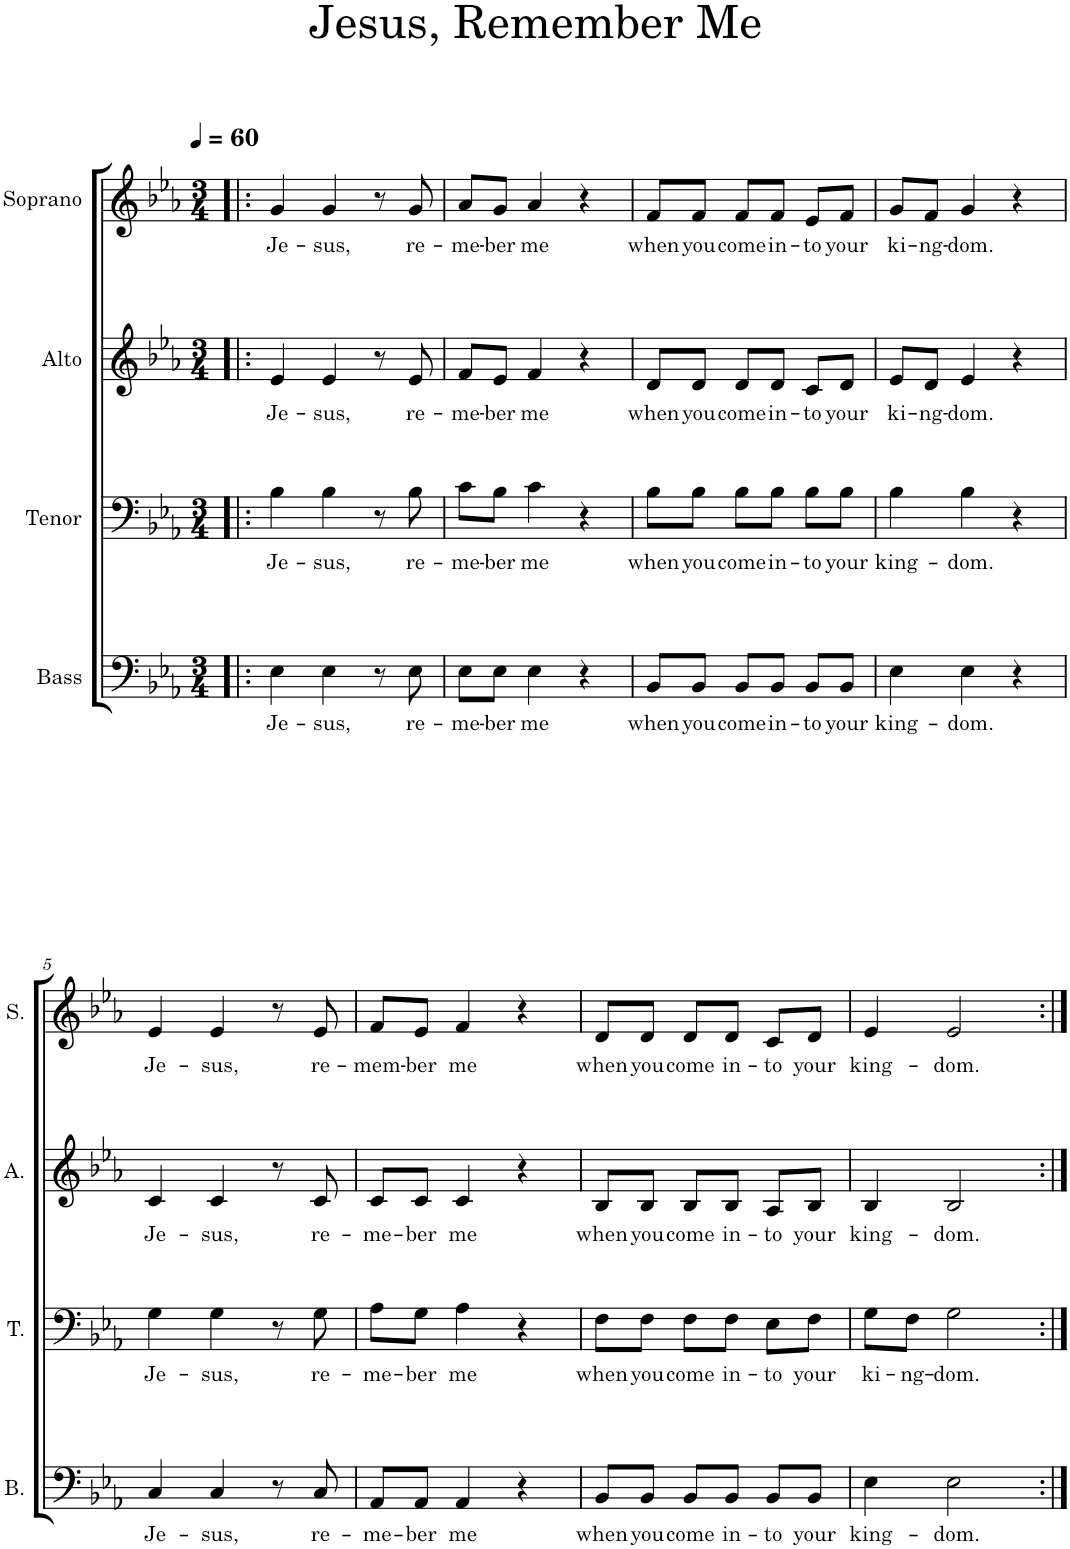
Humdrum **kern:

**kern	**text	**kern	**text	**kern	**text	**kern	**text
*part4	*part4	*part3	*part3	*part2	*part2	*part1	*part1
*staff4	*staff4	*staff3	*staff3	*staff2	*staff2	*staff1	*staff1
*I"Bass	*	*I"Tenor	*	*I"Alto	*	*I"Soprano	*
*I'B.	*	*I'T.	*	*I'A.	*	*I'S.	*
*clefF4	*	*clefF4	*	*clefG2	*	*clefG2	*
*k[b-e-a-]	*	*k[b-e-a-]	*	*k[b-e-a-]	*	*k[b-e-a-]	*
*M3/4	*	*M3/4	*	*M3/4	*	*M3/4	*
*MM60	*	*MM60	*	*MM60	*	*MM60	*
=1!|:	=1!|:	=1!|:	=1!|:	=1!|:	=1!|:	=1!|:	=1!|:
!	!LO:LY:b	!	!LO:LY:b	!	!LO:LY:b	!	!LO:LY:b
4E-\	Je-	4B-\	Je-	4e-/	Je-	4g/	Je-
!	!LO:LY:b	!	!LO:LY:b	!	!LO:LY:b	!	!LO:LY:b
4E-\	-sus,	4B-\	-sus,	4e-/	-sus,	4g/	-sus,
8r	.	8r	.	8r	.	8r	.
!	!LO:LY:b	!	!LO:LY:b	!	!LO:LY:b	!	!LO:LY:b
8E-\	re-	8B-\	re-	8e-/	re-	8g/	re-
=2	=2	=2	=2	=2	=2	=2	=2
!	!LO:LY:b	!	!LO:LY:b	!	!LO:LY:b	!	!LO:LY:b
8E-\L	-me-	8c\L	-me-	8f/L	-me-	8a-/L	-me-
!	!LO:LY:b	!	!LO:LY:b	!	!LO:LY:b	!	!LO:LY:b
8E-\J	-ber	8B-\J	-ber	8e-/J	-ber	8g/J	-ber
!	!LO:LY:b	!	!LO:LY:b	!	!LO:LY:b	!	!LO:LY:b
4E-\	me	4c\	me	4f/	me	4a-/	me
4r	.	4r	.	4r	.	4r	.
=3	=3	=3	=3	=3	=3	=3	=3
!	!LO:LY:b	!	!LO:LY:b	!	!LO:LY:b	!	!LO:LY:b
8BB-/L	when	8B-\L	when	8d/L	when	8f/L	when
!	!LO:LY:b	!	!LO:LY:b	!	!LO:LY:b	!	!LO:LY:b
8BB-/J	you	8B-\J	you	8d/J	you	8f/J	you
!	!LO:LY:b	!	!LO:LY:b	!	!LO:LY:b	!	!LO:LY:b
8BB-/L	come	8B-\L	come	8d/L	come	8f/L	come
!	!LO:LY:b	!	!LO:LY:b	!	!LO:LY:b	!	!LO:LY:b
8BB-/J	in-	8B-\J	in-	8d/J	in-	8f/J	in-
!	!LO:LY:b	!	!LO:LY:b	!	!LO:LY:b	!	!LO:LY:b
8BB-/L	-to	8B-\L	-to	8c/L	-to	8e-/L	-to
!	!LO:LY:b	!	!LO:LY:b	!	!LO:LY:b	!	!LO:LY:b
8BB-/J	your	8B-\J	your	8d/J	your	8f/J	your
=4	=4	=4	=4	=4	=4	=4	=4
!	!LO:LY:b	!	!LO:LY:b	!	!LO:LY:b	!	!LO:LY:b
4E-\	king-	4B-\	king-	8e-/L	ki-	8g/L	ki-
!	!	!	!	!	!LO:LY:b	!	!LO:LY:b
.	.	.	.	8d/J	-ng-	8f/J	-ng-
!	!LO:LY:b	!	!LO:LY:b	!	!LO:LY:b	!	!LO:LY:b
4E-\	-dom.	4B-\	-dom.	4e-/	-dom.	4g/	-dom.
4r	.	4r	.	4r	.	4r	.
!!LO:LB:g=z
=5	=5	=5	=5	=5	=5	=5	=5
!	!LO:LY:b	!	!LO:LY:b	!	!LO:LY:b	!	!LO:LY:b
4C/	Je-	4G\	Je-	4c/	Je-	4e-/	Je-
!	!LO:LY:b	!	!LO:LY:b	!	!LO:LY:b	!	!LO:LY:b
4C/	-sus,	4G\	-sus,	4c/	-sus,	4e-/	-sus,
8r	.	8r	.	8r	.	8r	.
!	!LO:LY:b	!	!LO:LY:b	!	!LO:LY:b	!	!LO:LY:b
8C/	re-	8G\	re-	8c/	re-	8e-/	re-
=6	=6	=6	=6	=6	=6	=6	=6
!	!LO:LY:b	!	!LO:LY:b	!	!LO:LY:b	!	!LO:LY:b
8AA-/L	-me-	8A-\L	-me-	8c/L	-me-	8f/L	-mem-
!	!LO:LY:b	!	!LO:LY:b	!	!LO:LY:b	!	!LO:LY:b
8AA-/J	-ber	8G\J	-ber	8c/J	-ber	8e-/J	-ber
!	!LO:LY:b	!	!LO:LY:b	!	!LO:LY:b	!	!LO:LY:b
4AA-/	me	4A-\	me	4c/	me	4f/	me
4r	.	4r	.	4r	.	4r	.
=7	=7	=7	=7	=7	=7	=7	=7
!	!LO:LY:b	!	!LO:LY:b	!	!LO:LY:b	!	!LO:LY:b
8BB-/L	when	8F\L	when	8B-/L	when	8d/L	when
!	!LO:LY:b	!	!LO:LY:b	!	!LO:LY:b	!	!LO:LY:b
8BB-/J	you	8F\J	you	8B-/J	you	8d/J	you
!	!LO:LY:b	!	!LO:LY:b	!	!LO:LY:b	!	!LO:LY:b
8BB-/L	come	8F\L	come	8B-/L	come	8d/L	come
!	!LO:LY:b	!	!LO:LY:b	!	!LO:LY:b	!	!LO:LY:b
8BB-/J	in-	8F\J	in-	8B-/J	in-	8d/J	in-
!	!LO:LY:b	!	!LO:LY:b	!	!LO:LY:b	!	!LO:LY:b
8BB-/L	-to	8E-\L	-to	8A-/L	-to	8c/L	-to
!	!LO:LY:b	!	!LO:LY:b	!	!LO:LY:b	!	!LO:LY:b
8BB-/J	your	8F\J	your	8B-/J	your	8d/J	your
=8	=8	=8	=8	=8	=8	=8	=8
!	!LO:LY:b	!	!LO:LY:b	!	!LO:LY:b	!	!LO:LY:b
4E-\	king-	8G\L	ki-	4B-/	king-	4e-/	king-
!	!	!	!LO:LY:b	!	!	!	!
.	.	8F\J	-ng-	.	.	.	.
!	!LO:LY:b	!	!LO:LY:b	!	!LO:LY:b	!	!LO:LY:b
2E-\	-dom.	2G\	-dom.	2B-/	-dom.	2e-/	-dom.
=:|!	=:|!	=:|!	=:|!	=:|!	=:|!	=:|!	=:|!
*-	*-	*-	*-	*-	*-	*-	*-
